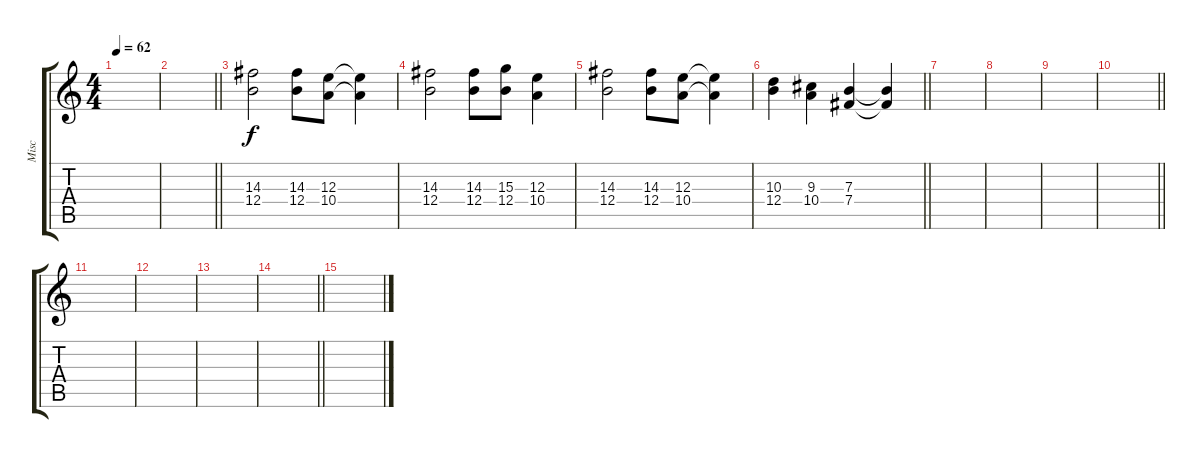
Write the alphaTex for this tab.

\track ("Misc" "Misc") {instrument guitarharmonics}
\staff {score tabs}
\tuning (Db4 Ab3 E3 B2 Gb2 B1) {hide}
\ts (4 4)
\tempo 62
\clef g2
\ks c
|
\barLineRight lightlight
|
\section ("" "")
(14.3 12.4).2 (14.3 12.4).8 (12.3 10.4).8 (12.3{t} 10.4{t}).4 |
(14.3 12.4).2 (14.3 12.4).8 (15.3 12.4).8 (12.3 10.4).4 |
(14.3 12.4).2 (14.3 12.4).8 (12.3 10.4).8 (12.3{t} 10.4{t}).4 |
\barLineRight lightlight
(10.3 12.4).4 (9.3 10.4).4 (7.3 7.4).4 (7.3{t} 7.4{t}).4 |
\section ("" "")
|
|
|
\barLineRight lightlight
|
\section ("" "")
|
|
|
\barLineRight lightlight
|
\section ("" "")
